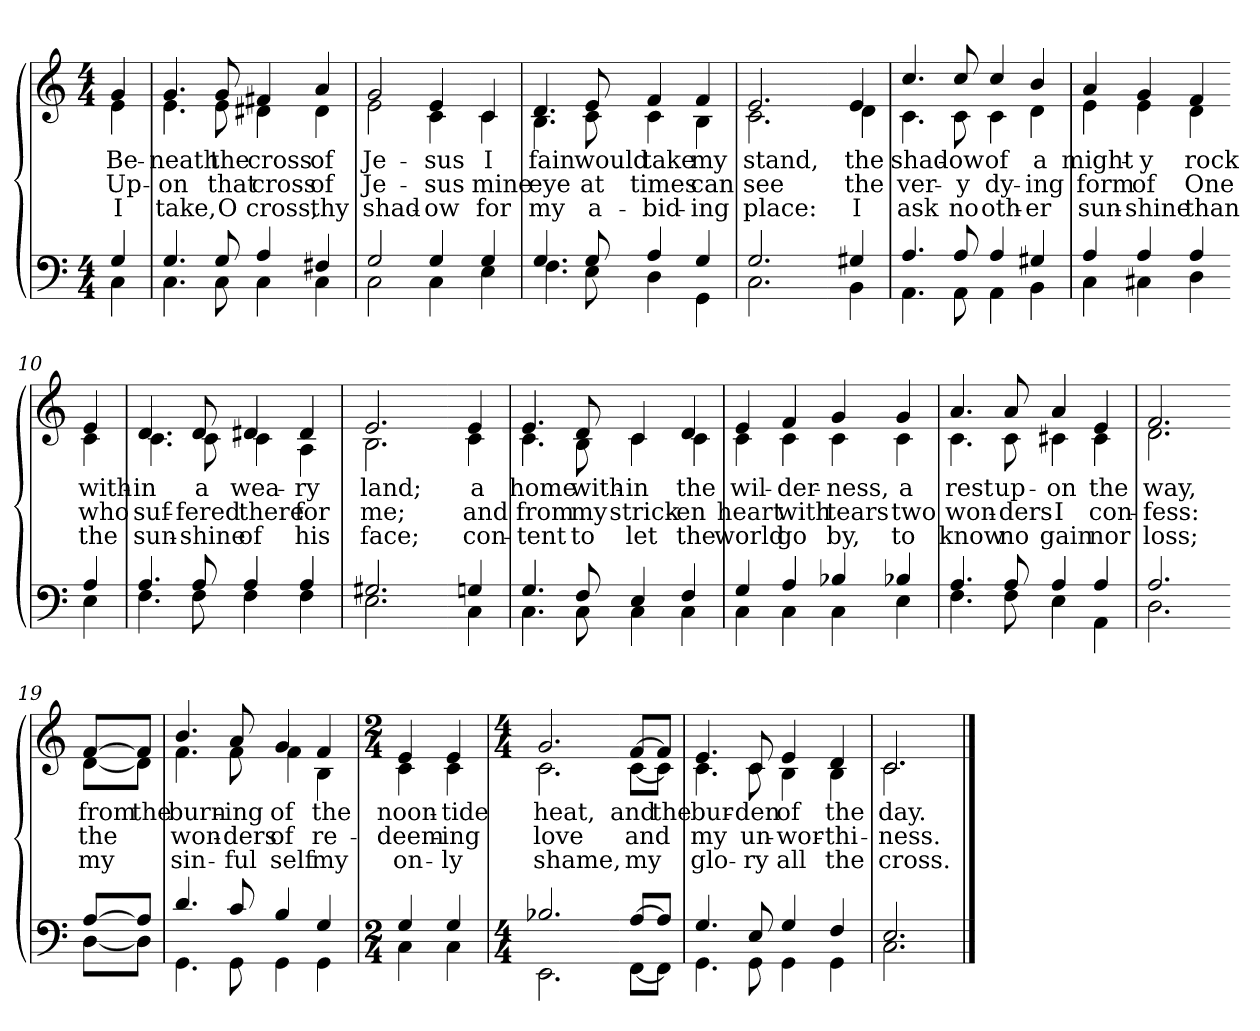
**kern	**kern	**text	**text	**text
*part2	*part1	*part1	*part1	*part1
*staff2	*staff1	*staff1	*staff1	*staff1
*clefF4	*clefG2	*	*	*
*k[]	*k[]	*	*	*
*M4/4	*M4/4	*	*	*
=1	=1	=1	=1	=1
*^	*	*	*	*
!	!	!LO:TX:b:i:t=Verse	!	!	!
!	!	!	!LO:LY:b	!LO:LY:b	!LO:LY:b
*	*	*^	*	*	*
4G/	4C\	4g/	4e\	Be-	Up-	I
=2	=2	=2	=2	=2	=2	=2
!	!	!	!	!LO:LY:b	!LO:LY:b	!LO:LY:b
4.G/	4.C\	4.g/	4.e\	-neath	-on	take,
!	!	!	!	!LO:LY:b	!LO:LY:b	!LO:LY:b
8G/	8C\	8g/	8e\	the	that	O
!	!	!	!	!LO:LY:b	!LO:LY:b	!LO:LY:b
4A/	4C\	4f#X/	4d#X\	cross	cross	cross,
!	!	!	!	!LO:LY:b	!LO:LY:b	!LO:LY:b
4F#X/	4C\	4a/	4d#\	of	of	thy
=3	=3	=3	=3	=3	=3	=3
!	!	!	!	!LO:LY:b	!LO:LY:b	!LO:LY:b
2G/	2C\	2g/	2e\	Je-	Je-	shad-
!	!	!	!	!LO:LY:b	!LO:LY:b	!LO:LY:b
4G/	4C\	4e/	4c\	-sus	-sus	-ow
!!LO:LB:g=z	!!
=4-	=4-	=4-	=4-	=4-	=4-	=4-
!	!	!	!	!LO:LY:b	!LO:LY:b	!LO:LY:b
4G/	4E\	4c/	4c\	I	mine	for
=5	=5	=5	=5	=5	=5	=5
!	!	!	!	!LO:LY:b	!LO:LY:b	!LO:LY:b
4.G/	4.F\	4.d/	4.B\	fain	eye	my
!	!	!	!	!LO:LY:b	!LO:LY:b	!LO:LY:b
8G/	8E\	8e/	8c\	would	at	a-
!	!	!	!	!LO:LY:b	!LO:LY:b	!LO:LY:b
4A/	4D\	4f/	4c\	take	times	-bid-
!	!	!	!	!LO:LY:b	!LO:LY:b	!LO:LY:b
4G/	4GG\	4f/	4B\	my	can	-ing
=6	=6	=6	=6	=6	=6	=6
!	!	!	!	!LO:LY:b	!LO:LY:b	!LO:LY:b
2.G/	2.C\	2.e/	2.c\	stand,	see	place:
!!LO:LB:g=z	!!
=7-	=7-	=7-	=7-	=7-	=7-	=7-
!	!	!	!	!LO:LY:b	!LO:LY:b	!LO:LY:b
4G#X/	4BB\	4e/	4d\	the	the	I
=8	=8	=8	=8	=8	=8	=8
!	!	!	!	!LO:LY:b	!LO:LY:b	!LO:LY:b
4.A/	4.AA\	4.cc/	4.c\	shad-	ver-	ask
!	!	!	!	!LO:LY:b	!LO:LY:b	!LO:LY:b
8A/	8AA\	8cc/	8c\	-ow	-y	no
!	!	!	!	!LO:LY:b	!LO:LY:b	!LO:LY:b
4A/	4AA\	4cc/	4c\	of	dy-	oth-
!	!	!	!	!LO:LY:b	!LO:LY:b	!LO:LY:b
4G#X/	4BB\	4b/	4d\	a	-ing	-er
=9	=9	=9	=9	=9	=9	=9
!	!	!	!	!LO:LY:b	!LO:LY:b	!LO:LY:b
4A/	4C\	4a/	4e\	might-	form	sun-
!	!	!	!	!LO:LY:b	!LO:LY:b	!LO:LY:b
4A/	4C#X\	4g/	4e\	-y	of	-shine
!	!	!	!	!LO:LY:b	!LO:LY:b	!LO:LY:b
4A/	4D\	4f/	4d\	rock	One	than
!!LO:LB:g=z	!!
=10-	=10-	=10-	=10-	=10-	=10-	=10-
!	!	!	!	!LO:LY:b	!LO:LY:b	!LO:LY:b
4A/	4E\	4e/	4c\	with-	who	the
=11	=11	=11	=11	=11	=11	=11
!	!	!	!	!LO:LY:b	!LO:LY:b	!LO:LY:b
4.A/	4.F\	4.d/	4.c\	-in	suf-	sun-
!	!	!	!	!LO:LY:b	!LO:LY:b	!LO:LY:b
8A/	8F\	8d/	8c\	a	-fered	-shine
!	!	!	!	!LO:LY:b	!LO:LY:b	!LO:LY:b
4A/	4F\	4d#X/	4c\	wea-	there	of
!	!	!	!	!LO:LY:b	!LO:LY:b	!LO:LY:b
4A/	4F\	4d#/	4A\	-ry	for	his
=12	=12	=12	=12	=12	=12	=12
!	!	!	!	!LO:LY:b	!LO:LY:b	!LO:LY:b
2.G#X/	2.E\	2.e/	2.B\	land;	me;	face;
!!LO:LB:g=z	!!
=13-	=13-	=13-	=13-	=13-	=13-	=13-
!	!	!	!	!LO:LY:b	!LO:LY:b	!LO:LY:b
4G/	4C\	4e/	4c\	a	and	con-
=14	=14	=14	=14	=14	=14	=14
!	!	!	!	!LO:LY:b	!LO:LY:b	!LO:LY:b
4.G/	4.C\	4.e/	4.c\	home	from	-tent
!	!	!	!	!LO:LY:b	!LO:LY:b	!LO:LY:b
8F/	8C\	8d/	8B\	with-	my	to
!	!	!	!	!LO:LY:b	!LO:LY:b	!LO:LY:b
4E/	4C\	4c/	4c\	-in	strick-	let
!	!	!	!	!LO:LY:b	!LO:LY:b	!LO:LY:b
4F/	4C\	4d/	4c\	the	-en	the
=15	=15	=15	=15	=15	=15	=15
!	!	!	!	!LO:LY:b	!LO:LY:b	!LO:LY:b
4G/	4C\	4e/	4c\	wil-	heart	world
!	!	!	!	!LO:LY:b	!LO:LY:b	!LO:LY:b
4A/	4C\	4f/	4c\	-der-	with	go
!	!	!	!	!LO:LY:b	!LO:LY:b	!LO:LY:b
4B-X/	4C\	4g/	4c\	-ness,	tears	by,
!!LO:LB:g=z	!!
=16-	=16-	=16-	=16-	=16-	=16-	=16-
!	!	!	!	!LO:LY:b	!LO:LY:b	!LO:LY:b
4B-X/	4E\	4g/	4c\	a	two	to
=17	=17	=17	=17	=17	=17	=17
!	!	!	!	!LO:LY:b	!LO:LY:b	!LO:LY:b
4.A/	4.F\	4.a/	4.c\	rest	won-	know
!	!	!	!	!LO:LY:b	!LO:LY:b	!LO:LY:b
8A/	8F\	8a/	8c\	up-	-ders	no
!	!	!	!	!LO:LY:b	!LO:LY:b	!LO:LY:b
4A/	4E\	4a/	4c#X\	-on	I	gain
!	!	!	!	!LO:LY:b	!LO:LY:b	!LO:LY:b
4A/	4AA\	4e/	4c#\	the	con-	nor
=18	=18	=18	=18	=18	=18	=18
!	!	!	!	!LO:LY:b	!LO:LY:b	!LO:LY:b
2.A/	2.D\	2.f/	2.d\	way,	-fess:	loss;
!!LO:LB:g=z	!!
=19-	=19-	=19-	=19-	=19-	=19-	=19-
!	!	!	!	!LO:LY:b	!LO:LY:b	!LO:LY:b
[8A/L	[8D\L	[8f/L	[8d\L	from	the	my
!	!	!	!	!LO:LY:b	!	!
8A/J]	8D\J]	8f/J]	8d\J]	the	.	.
=20	=20	=20	=20	=20	=20	=20
!	!	!	!	!LO:LY:b	!LO:LY:b	!LO:LY:b
4.d/	4.GG\	4.b/	4.f\	burn-	won-	sin-
!	!	!	!	!LO:LY:b	!LO:LY:b	!LO:LY:b
8c/	8GG\	8a/	8f\	-ing	-ders	-ful
!	!	!	!	!LO:LY:b	!LO:LY:b	!LO:LY:b
4B/	4GG\	4g/	4f\	of	of	self
!	!	!	!	!LO:LY:b	!LO:LY:b	!LO:LY:b
4G/	4GG\	4f/	4B\	the	re-	my
=21	=21	=21	=21	=21	=21	=21
*M2/4	*	*M2/4	*	*	*	*
!	!	!	!	!LO:LY:b	!LO:LY:b	!LO:LY:b
4G/	4C\	4e/	4c\	noon-	-deem-	on-
!	!	!	!	!LO:LY:b	!LO:LY:b	!LO:LY:b
4G/	4C\	4e/	4c\	-tide	-ing	-ly
=22	=22	=22	=22	=22	=22	=22
*M4/4	*	*M4/4	*	*	*	*
!	!	!	!	!LO:LY:b	!LO:LY:b	!LO:LY:b
2.B-X/	2.EE\	2.g/	2.c\	heat,	love	shame,
!!LO:LB:g=z	!!
=23-	=23-	=23-	=23-	=23-	=23-	=23-
!	!	!	!	!LO:LY:b	!LO:LY:b	!LO:LY:b
[8A/L	[8FF\L	[8f/L	[8c\L	and	and	my
!	!	!	!	!LO:LY:b	!	!
8A/J]	8FF\J]	8f/J]	8c\J]	the	.	.
=24	=24	=24	=24	=24	=24	=24
!	!	!	!	!LO:LY:b	!LO:LY:b	!LO:LY:b
4.G/	4.GG\	4.e/	4.c\	bur-	my	glo-
!	!	!	!	!LO:LY:b	!LO:LY:b	!LO:LY:b
8E/	8GG\	8c/	8c\	-den	un-	-ry
!	!	!	!	!LO:LY:b	!LO:LY:b	!LO:LY:b
4G/	4GG\	4e/	4B\	of	-wor-	all
!	!	!	!	!LO:LY:b	!LO:LY:b	!LO:LY:b
4F/	4GG\	4d/	4B\	the	-thi-	the
=25	=25	=25	=25	=25	=25	=25
!	!	!	!	!LO:LY:b	!LO:LY:b	!LO:LY:b
2.E/	2.C\	2.c/	2.c\	day.	-ness.	cross.
*v	*v	*	*	*	*	*
*	*v	*v	*	*	*
==	==	==	==	==
*-	*-	*-	*-	*-
